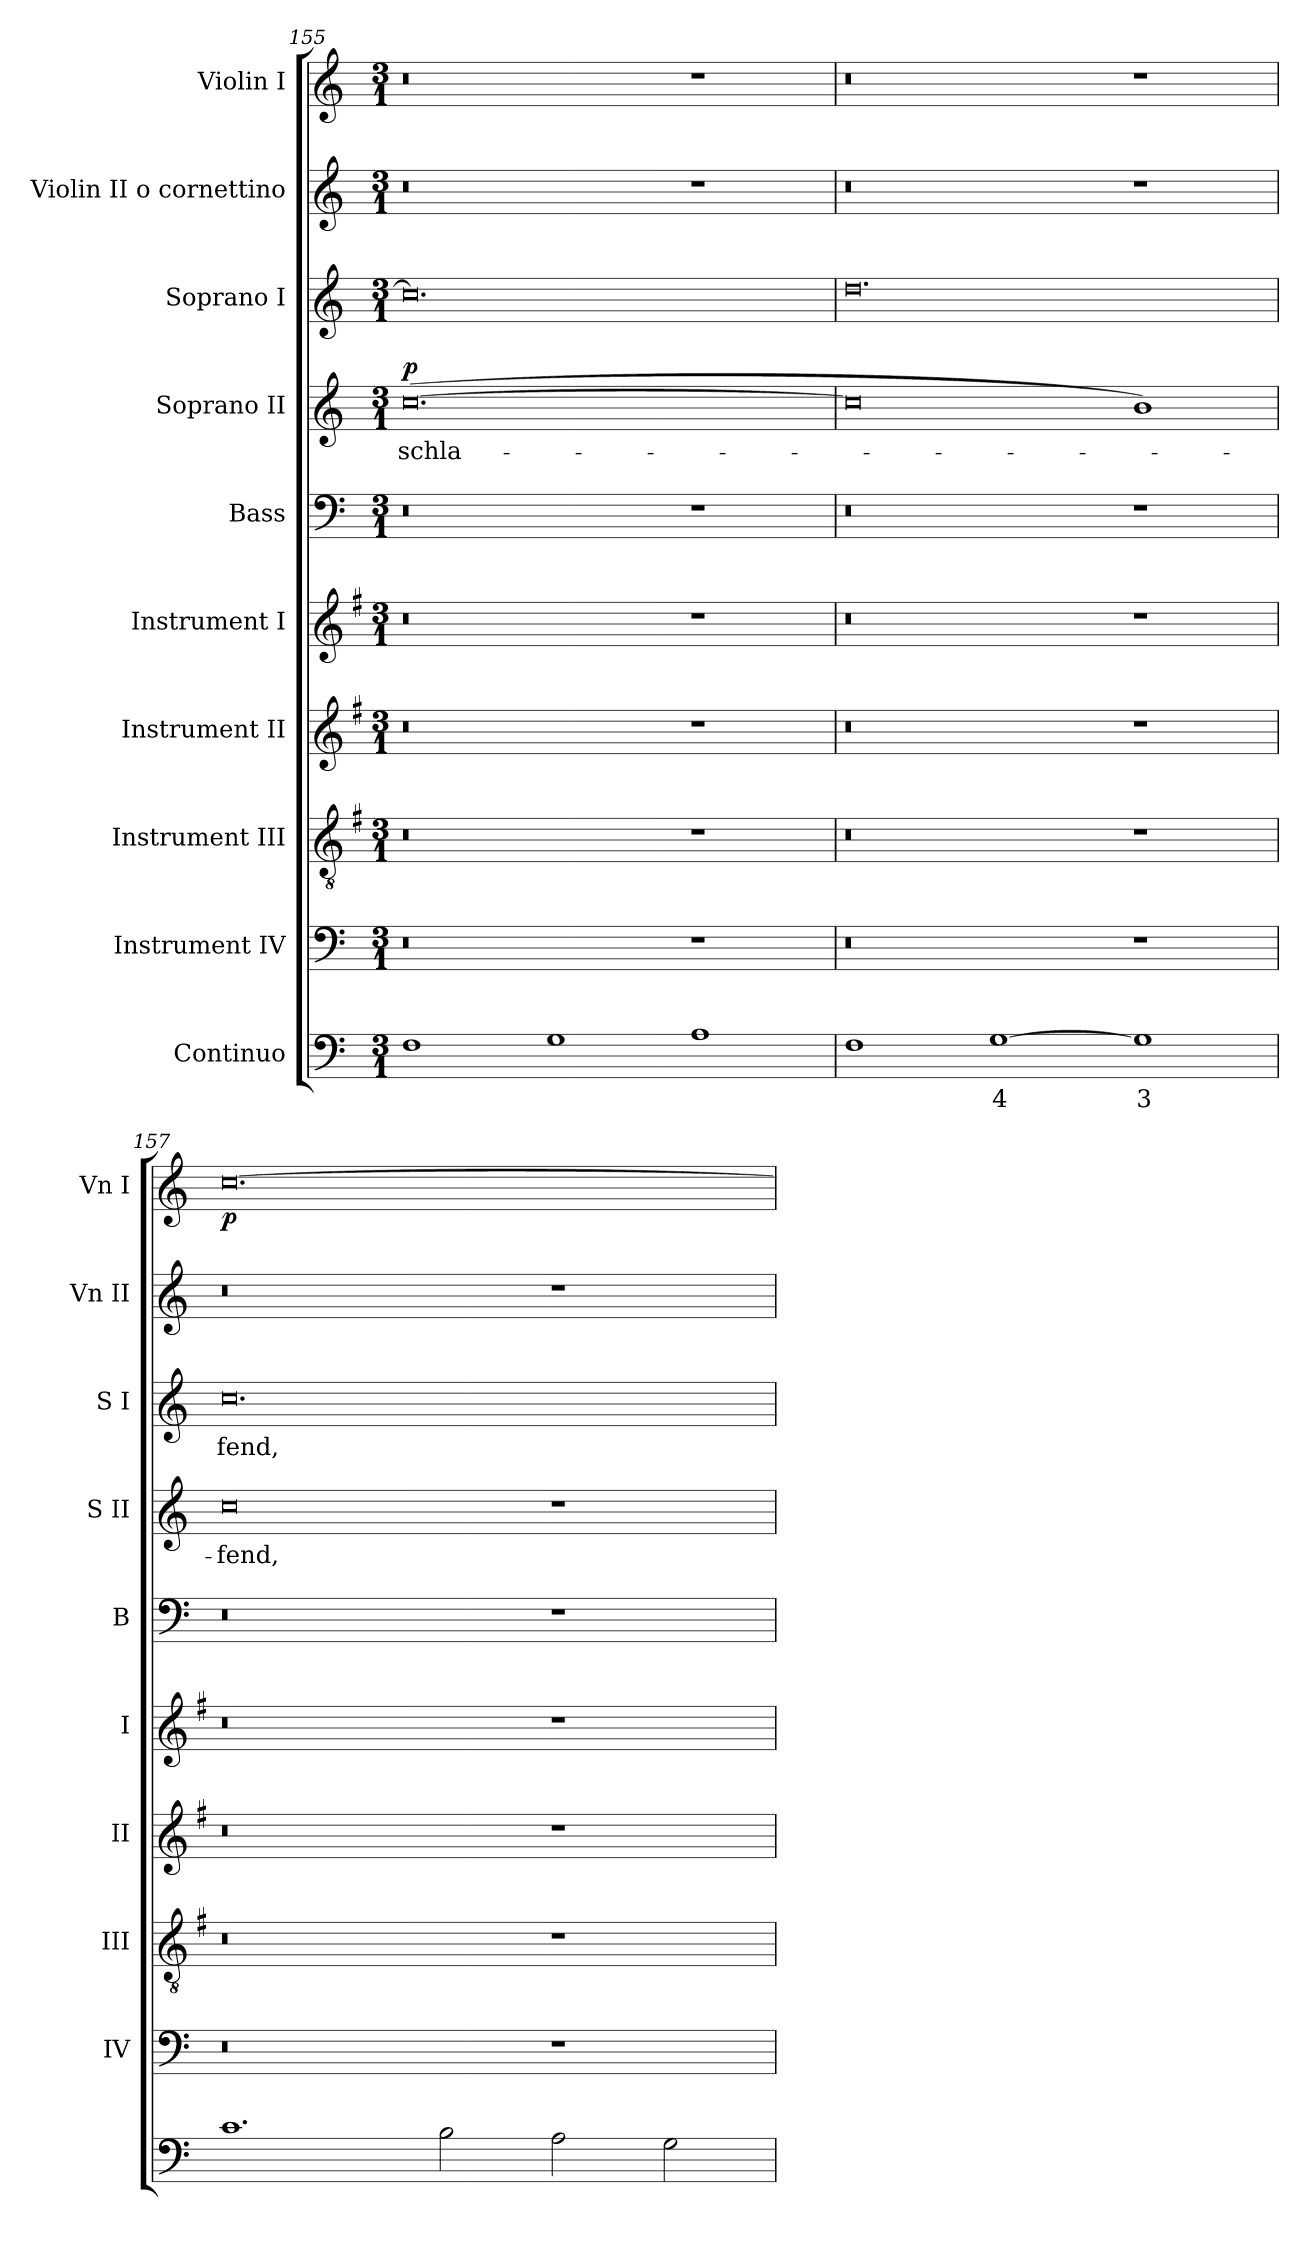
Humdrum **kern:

**kern	**text	**kern	**kern	**kern	**kern	**kern	**kern	**text	**dynam	**kern	**text	**kern	**kern	**dynam
*part10	*part10	*part9	*part8	*part7	*part6	*part5	*part4	*part4	*part4	*part3	*part3	*part2	*part1	*part1
*staff10	*staff10	*staff9	*staff8	*staff7	*staff6	*staff5	*staff4	*staff4	*staff4	*staff3	*staff3	*staff2	*staff1	*staff1
*I"Continuo	*	*I"Instrument IV	*I"Instrument III	*I"Instrument II	*I"Instrument I	*I"Bass	*I"Soprano II	*	*	*I"Soprano I	*	*I"Violin II o cornettino	*I"Violin I	*
*	*	*I'IV	*I'III	*I'II	*I'I	*I'B	*I'S II	*	*	*I'S I	*	*I'Vn II	*I'Vn I	*
*clefF4	*	*clefF4	*clefGv2	*clefG2	*clefG2	*clefF4	*clefG2	*	*	*clefG2	*	*clefG2	*clefG2	*
*	*	*	*ITrd4c7	*ITrd4c7	*ITrd4c7	*	*	*	*	*	*	*	*	*
*k[]	*	*k[]	*k[]	*k[]	*k[]	*k[]	*k[]	*	*	*k[]	*	*k[]	*k[]	*
*C:	*	*C:	*C:	*C:	*C:	*C:	*C:	*	*	*C:	*	*C:	*C:	*
*M3/1	*	*M3/1	*M3/1	*M3/1	*M3/1	*M3/1	*M3/1	*	*	*M3/1	*	*M3/1	*M3/1	*
=155	=155	=155	=155	=155	=155	=155	=155	=155	=155	=155	=155	=155	=155	=155
!	!	!	!	!	!	!	!	!LO:LY:b	!LO:DY:b	!	!	!	!	!
1F	.	0r	0r	0r	0r	0r	(>[0.cc	schla-	p	0.cc]	.	0r	0r	.
1G	.	.	.	.	.	.	.	.	.	.	.	.	.	.
1A	.	1r	1r	1r	1r	1r	.	.	.	.	.	1r	1r	.
=156	=156	=156	=156	=156	=156	=156	=156	=156	=156	=156	=156	=156	=156	=156
1F	.	0r	0r	0r	0r	0r	0cc]	.	.	0.dd	.	0r	0r	.
!	!LO:LY:b	!	!	!	!	!	!	!	!	!	!	!	!	!
[1G	4	.	.	.	.	.	.	.	.	.	.	.	.	.
!	!LO:LY:b	!	!	!	!	!	!	!	!	!	!	!	!	!
1G]	3	1r	1r	1r	1r	1r	1b)	.	.	.	.	1r	1r	.
=157	=157	=157	=157	=157	=157	=157	=157	=157	=157	=157	=157	=157	=157	=157
!	!	!	!	!	!	!	!	!LO:LY:b	!	!	!LO:LY:b	!	!	!LO:DY:b
1.c	.	0r	0r	0r	0r	0r	0cc	fend,	.	0.cc	fend,	0r	[0.cc	p
2B	.	.	.	.	.	.	.	.	.	.	.	.	.	.
2A	.	1r	1r	1r	1r	1r	1r	.	.	.	.	1r	.	.
2G	.	.	.	.	.	.	.	.	.	.	.	.	.	.
=	=	=	=	=	=	=	=	=	=	=	=	=	=	=
*-	*-	*-	*-	*-	*-	*-	*-	*-	*-	*-	*-	*-	*-	*-
